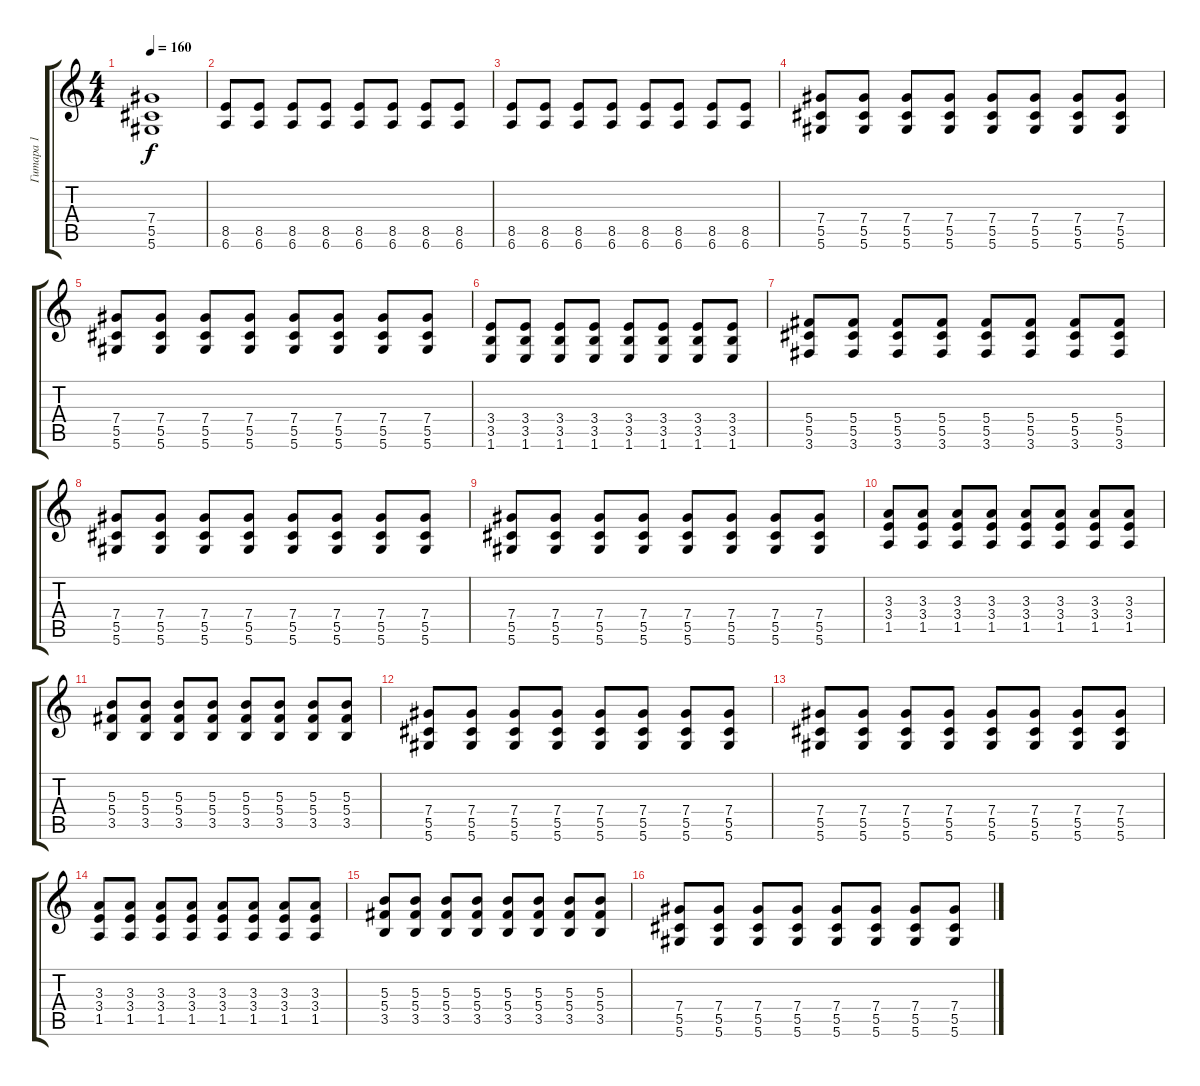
\track ("Гитара 1" "Гитара 1") {instrument distortionguitar}
\staff {score tabs}
\tuning (Eb4 Bb3 Gb3 Db3 Ab2 Eb2) {hide}
\ts (4 4)
\tempo 160
\clef g2
\ks c
(7.4{t} 5.5{t} 5.6{t}).1{dy f} |
(8.5 6.6).8 (8.5 6.6).8 (8.5 6.6).8 (8.5 6.6).8 (8.5 6.6).8 (8.5 6.6).8 (8.5 6.6).8 (8.5 6.6).8 |
(8.5 6.6).8 (8.5 6.6).8 (8.5 6.6).8 (8.5 6.6).8 (8.5 6.6).8 (8.5 6.6).8 (8.5 6.6).8 (8.5 6.6).8 |
(7.4 5.5 5.6).8 (7.4 5.5 5.6).8 (7.4 5.5 5.6).8 (7.4 5.5 5.6).8 (7.4 5.5 5.6).8 (7.4 5.5 5.6).8 (7.4 5.5 5.6).8 (7.4 5.5 5.6).8 |
(7.4 5.5 5.6).8 (7.4 5.5 5.6).8 (7.4 5.5 5.6).8 (7.4 5.5 5.6).8 (7.4 5.5 5.6).8 (7.4 5.5 5.6).8 (7.4 5.5 5.6).8 (7.4 5.5 5.6).8 |
(3.4 3.5 1.6).8 (3.4 3.5 1.6).8 (3.4 3.5 1.6).8 (3.4 3.5 1.6).8 (3.4 3.5 1.6).8 (3.4 3.5 1.6).8 (3.4 3.5 1.6).8 (3.4 3.5 1.6).8 |
(5.4 5.5 3.6).8 (5.4 5.5 3.6).8 (5.4 5.5 3.6).8 (5.4 5.5 3.6).8 (5.4 5.5 3.6).8 (5.4 5.5 3.6).8 (5.4 5.5 3.6).8 (5.4 5.5 3.6).8 |
(7.4 5.5 5.6).8 (7.4 5.5 5.6).8 (7.4 5.5 5.6).8 (7.4 5.5 5.6).8 (7.4 5.5 5.6).8 (7.4 5.5 5.6).8 (7.4 5.5 5.6).8 (7.4 5.5 5.6).8 |
(7.4 5.5 5.6).8 (7.4 5.5 5.6).8 (7.4 5.5 5.6).8 (7.4 5.5 5.6).8 (7.4 5.5 5.6).8 (7.4 5.5 5.6).8 (7.4 5.5 5.6).8 (7.4 5.5 5.6).8 |
(3.3 3.4 1.5).8 (3.3 3.4 1.5).8 (3.3 3.4 1.5).8 (3.3 3.4 1.5).8 (3.3 3.4 1.5).8 (3.3 3.4 1.5).8 (3.3 3.4 1.5).8 (3.3 3.4 1.5).8 |
(5.3 5.4 3.5).8 (5.3 5.4 3.5).8 (5.3 5.4 3.5).8 (5.3 5.4 3.5).8 (5.3 5.4 3.5).8 (5.3 5.4 3.5).8 (5.3 5.4 3.5).8 (5.3 5.4 3.5).8 |
(7.4 5.5 5.6).8 (7.4 5.5 5.6).8 (7.4 5.5 5.6).8 (7.4 5.5 5.6).8 (7.4 5.5 5.6).8 (7.4 5.5 5.6).8 (7.4 5.5 5.6).8 (7.4 5.5 5.6).8 |
(7.4 5.5 5.6).8 (7.4 5.5 5.6).8 (7.4 5.5 5.6).8 (7.4 5.5 5.6).8 (7.4 5.5 5.6).8 (7.4 5.5 5.6).8 (7.4 5.5 5.6).8 (7.4 5.5 5.6).8 |
(3.3 3.4 1.5).8 (3.3 3.4 1.5).8 (3.3 3.4 1.5).8 (3.3 3.4 1.5).8 (3.3 3.4 1.5).8 (3.3 3.4 1.5).8 (3.3 3.4 1.5).8 (3.3 3.4 1.5).8 |
(5.3 5.4 3.5).8 (5.3 5.4 3.5).8 (5.3 5.4 3.5).8 (5.3 5.4 3.5).8 (5.3 5.4 3.5).8 (5.3 5.4 3.5).8 (5.3 5.4 3.5).8 (5.3 5.4 3.5).8 |
(7.4 5.5 5.6).8 (7.4 5.5 5.6).8 (7.4 5.5 5.6).8 (7.4 5.5 5.6).8 (7.4 5.5 5.6).8 (7.4 5.5 5.6).8 (7.4 5.5 5.6).8 (7.4 5.5 5.6).8
